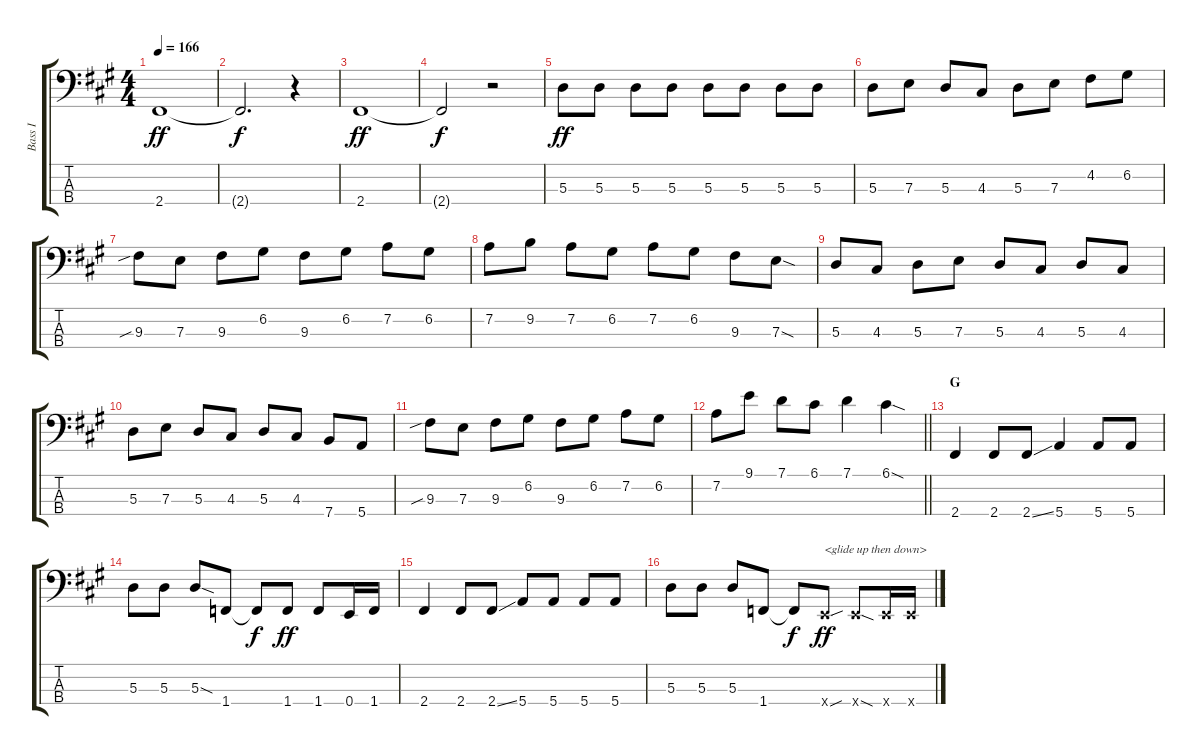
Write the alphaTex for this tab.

\track ("Bass I" "Bass I") {instrument electricbasspick}
\staff {score tabs}
\tuning (G2 D2 A1 E1) {hide}
\ts (4 4)
\tempo 166
\clef f4
\ks a
2.4.1{dy ff} |
2.4{t}.2{d dy f} r.4 |
2.4.1{dy ff} |
2.4{t}.2{dy f} r.2 |
5.3.8{dy ff} 5.3.8 5.3.8 5.3.8 5.3.8 5.3.8 5.3.8 5.3.8 |
5.3.8 7.3.8 5.3.8 4.3.8 5.3.8 7.3.8 4.2.8 6.2.8 |
9.3{sib}.8 7.3.8 9.3.8 6.2.8 9.3.8 6.2.8 7.2.8 6.2.8 |
7.2.8 9.2.8 7.2.8 6.2.8 7.2.8 6.2.8 9.3.8 7.3{sod}.8 |
5.3.8 4.3.8 5.3.8 7.3.8 5.3.8 4.3.8 5.3.8 4.3.8 |
5.3.8 7.3.8 5.3.8 4.3.8 5.3.8 4.3.8 7.4.8 5.4.8 |
9.3{sib}.8 7.3.8 9.3.8 6.2.8 9.3.8 6.2.8 7.2.8 6.2.8 |
\barLineRight lightlight
7.2.8 9.1.8 7.1.8 6.1.8 7.1.4 6.1{sod}.4 |
\section ("" "G")
2.4.4 2.4.8 2.4{ss}.8 5.4.4 5.4.8 5.4.8 |
5.3.8 5.3.8 5.3{sod}.8 1.4.8 1.4{t}.8{dy f} 1.4.8{dy ff} 1.4.8 0.4.16 1.4.16 |
2.4.4 2.4.8 2.4{ss}.8 5.4.8 5.4.8 5.4.8 5.4.8 |
5.3.8 5.3.8 5.3.8 1.4.8 1.4{t}.8{dy f} 0.4{sou x}.8{txt "<glide up then down>" dy ff} 0.4{sod x}.8 0.4{x}.16 0.4{x}.16
